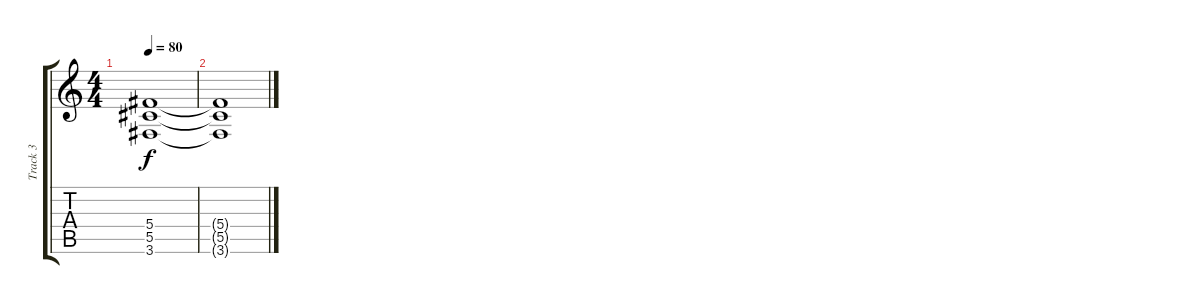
\track ("Track 3" "Track 3") {instrument distortionguitar}
\staff {score tabs}
\tuning (Eb4 Bb3 Gb3 Db3 Ab2 Eb2) {hide}
\ts (4 4)
\tempo 80
\clef g2
\ks c
(5.4 5.5 3.6).1{dy f} |
(5.4{t} 5.5{t} 3.6{t}).1{volume 0}
